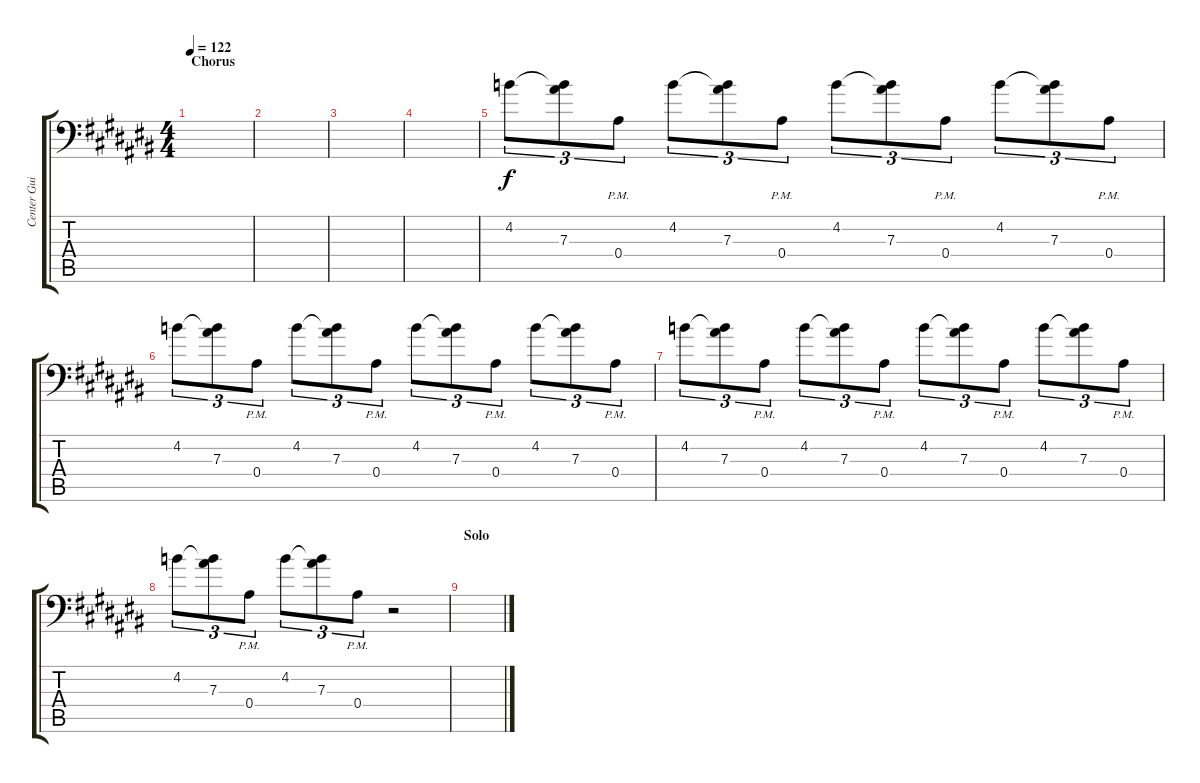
\track ("Center Guitar" "Center Gui") {instrument distortionguitar}
\staff {score tabs}
\tuning (C4 G3 Eb3 Bb2 F2 Bb1) {hide}
\ts (4 4)
\section ("" "Chorus")
\tempo 122
\clef f4
\ks a#minor
|
|
|
|
4.2.8{tu (3 2)} (4.2{t} 7.3).8{tu (3 2)} 0.4{pm}.8{tu (3 2)} 4.2.8{tu (3 2)} (4.2{t} 7.3).8{tu (3 2)} 0.4{pm}.8{tu (3 2)} 4.2.8{tu (3 2)} (4.2{t} 7.3).8{tu (3 2)} 0.4{pm}.8{tu (3 2)} 4.2.8{tu (3 2)} (4.2{t} 7.3).8{tu (3 2)} 0.4{pm}.8{tu (3 2)} |
4.2.8{tu (3 2)} (4.2{t} 7.3).8{tu (3 2)} 0.4{pm}.8{tu (3 2)} 4.2.8{tu (3 2)} (4.2{t} 7.3).8{tu (3 2)} 0.4{pm}.8{tu (3 2)} 4.2.8{tu (3 2)} (4.2{t} 7.3).8{tu (3 2)} 0.4{pm}.8{tu (3 2)} 4.2.8{tu (3 2)} (4.2{t} 7.3).8{tu (3 2)} 0.4{pm}.8{tu (3 2)} |
4.2.8{tu (3 2)} (4.2{t} 7.3).8{tu (3 2)} 0.4{pm}.8{tu (3 2)} 4.2.8{tu (3 2)} (4.2{t} 7.3).8{tu (3 2)} 0.4{pm}.8{tu (3 2)} 4.2.8{tu (3 2)} (4.2{t} 7.3).8{tu (3 2)} 0.4{pm}.8{tu (3 2)} 4.2.8{tu (3 2)} (4.2{t} 7.3).8{tu (3 2)} 0.4{pm}.8{tu (3 2)} |
4.2.8{tu (3 2)} (4.2{t} 7.3).8{tu (3 2)} 0.4{pm}.8{tu (3 2)} 4.2.8{tu (3 2)} (4.2{t} 7.3).8{tu (3 2)} 0.4{pm}.8{tu (3 2)} r.2 |
\section ("" "Solo")
